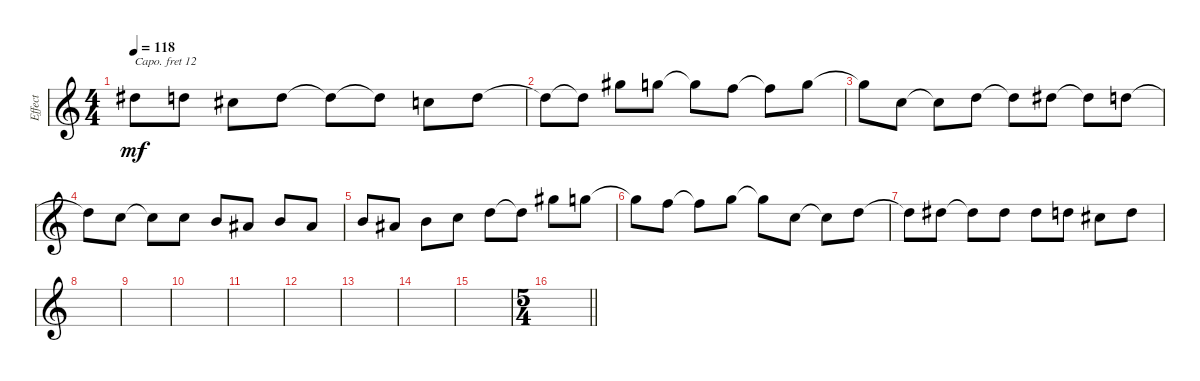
\track ("Effect" "Effect") {instrument orchestralharp}
\staff {score}
\capo 12
\tuning (E4 B3 G3 D3 A2 E2) {hide}
\ts (4 4)
\tempo 118
\clef g2
\ks c
4.2.8{dy mf} 3.2.8 2.2.8 3.2.8 3.2{t}.8 3.2{t}.8 1.2.8 3.2.8 |
3.2{t}.8 3.2{t}.8 4.1.8 3.1.8 3.1{t}.8 1.1.8 1.1{t}.8 3.1.8 |
3.1{t}.8 1.2.8 1.2{t}.8 3.2.8 3.2{t}.8 4.2.8 4.2{t}.8 3.2.8 |
3.2{t}.8 1.2.8 1.2{t}.8 1.2.8 0.2.8 3.3.8 0.2.8 3.3.8 |
0.2.8 3.3.8 0.2.8 1.2.8 3.2.8 3.2{t}.8 4.1.8 3.1.8 |
3.1{t}.8 1.1.8 1.1{t}.8 3.1.8 3.1{t}.8 1.2.8 1.2{t}.8 3.2.8 |
3.2{t}.8 4.2.8 4.2{t}.8 4.2.8 4.2.8 3.2.8 2.2.8 3.2.8 |
|
|
|
|
|
|
|
|
\ts (5 4)
\barLineRight lightlight
